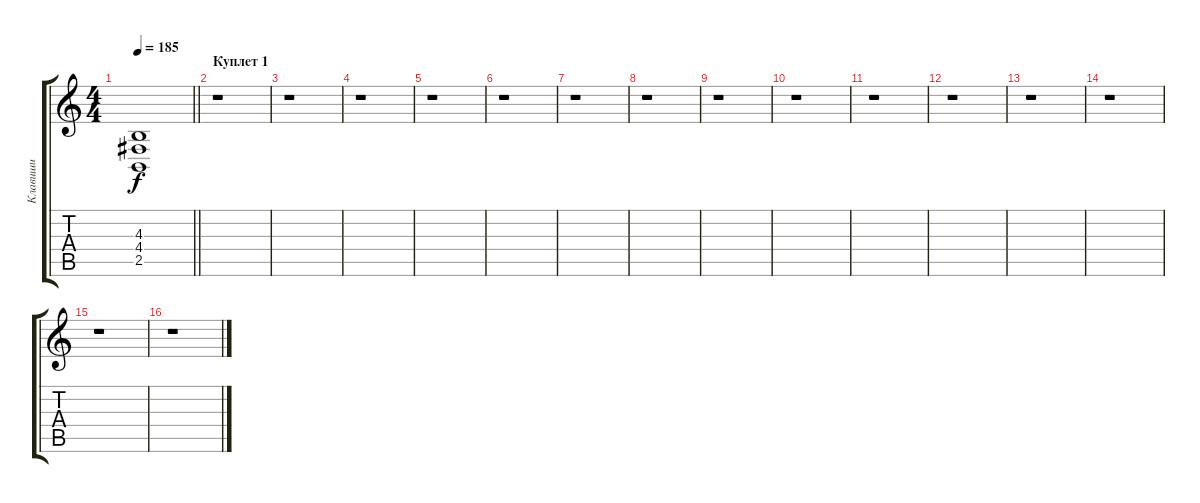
\track ("Клавиши" "Клавиши") {instrument synthstrings1}
\staff {score tabs}
\tuning (E4 B3 G3 D3 A2 E2) {hide}
\ts (4 4)
\tempo 185
\clef g2
\barLineRight lightlight
\ks c
(4.3{t} 4.4{t} 2.5{t}).1{dy f} |
\section ("" "Куплет 1")
r.1 |
r.1 |
r.1 |
r.1 |
r.1 |
r.1 |
r.1 |
r.1 |
r.1 |
r.1 |
r.1 |
r.1 |
r.1 |
r.1 |
r.1
